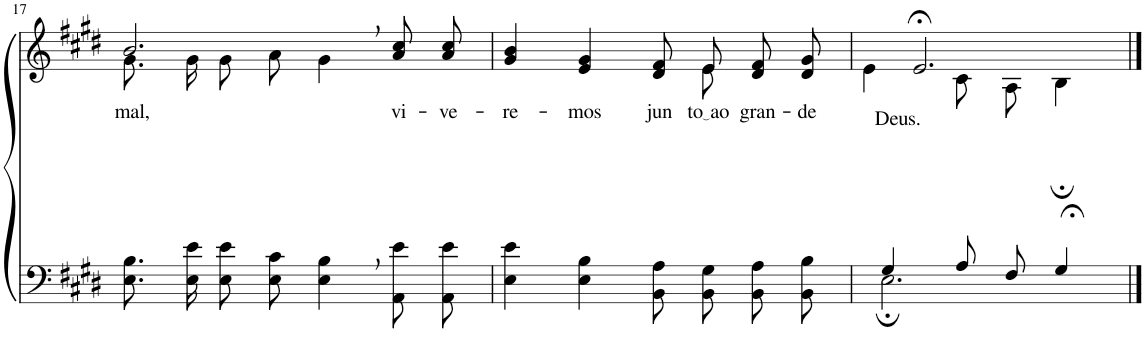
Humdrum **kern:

**kern	**kern	**text
*part2	*part1	*part1
*staff2	*staff1	*staff1
*I"Parte III e IV	*I"Parte I e II	*
!!LO:PB:g=z
*clefF4	*clefG2	*
*Trd1c2	*Trd1c2	*
*k[f#c#g#d#]	*k[f#c#g#d#]	*
*M4/4	*M4/4	*
=17	=17	=17
*	*^	*
!	!	!	!LO:LY:b
8.E\ 8.B\L	2.b,/	8.g#\L	mal,
16E\ 16e\Jk	.	16g#\Jk	.
8E\ 8e\L	.	8g#\L	.
8E\ 8c#\J	.	8a\J	.
4E\, 4B\,	.	4g#\	.
!	!	!	!LO:LY:b
8AA\ 8e\L	8a\ 8cc#\L	4ryy	vi-
!	!	!	!LO:LY:b
8AA\ 8e\J	8a\ 8cc#\J	.	-ve-
=18	=18	=18	=18
!	!	!	!LO:LY:b
4E\ 4e\	4g#/ 4b/	8ryy	-re-
!	!	!	!LO:LY:b
*	*v	*v	*
4E\ 4B\	4e/ 4g#/	-mos
!	!	!LO:LY:b
8BB\ 8A\L	8d#/ 8f#/L	jun-
*	*^	*
!	!	!	!LO:LY:b
8BB\ 8G#\J	8e/J	8e\	to ao
!	!	!	!LO:LY:b
8BB\ 8A\L	8d#/ 8f#/L	4ryy	-gran-
!	!	!	!LO:LY:b
8BB\ 8B\J	8d#/ 8g#/J	.	-de
=19	=19	=19	=19
*^	*	*	*
!	!	!LO:TX:b:t=Deus.	!	!
4G#/	2.E;\	2.e;</	4e\	.
8A/L	.	.	8c#\L	.
8F#/J	.	.	8A\J	.
4G#;</	.	.	4B;\	.
*v	*v	*	*	*
*	*v	*v	*
==	==	==
*-	*-	*-
